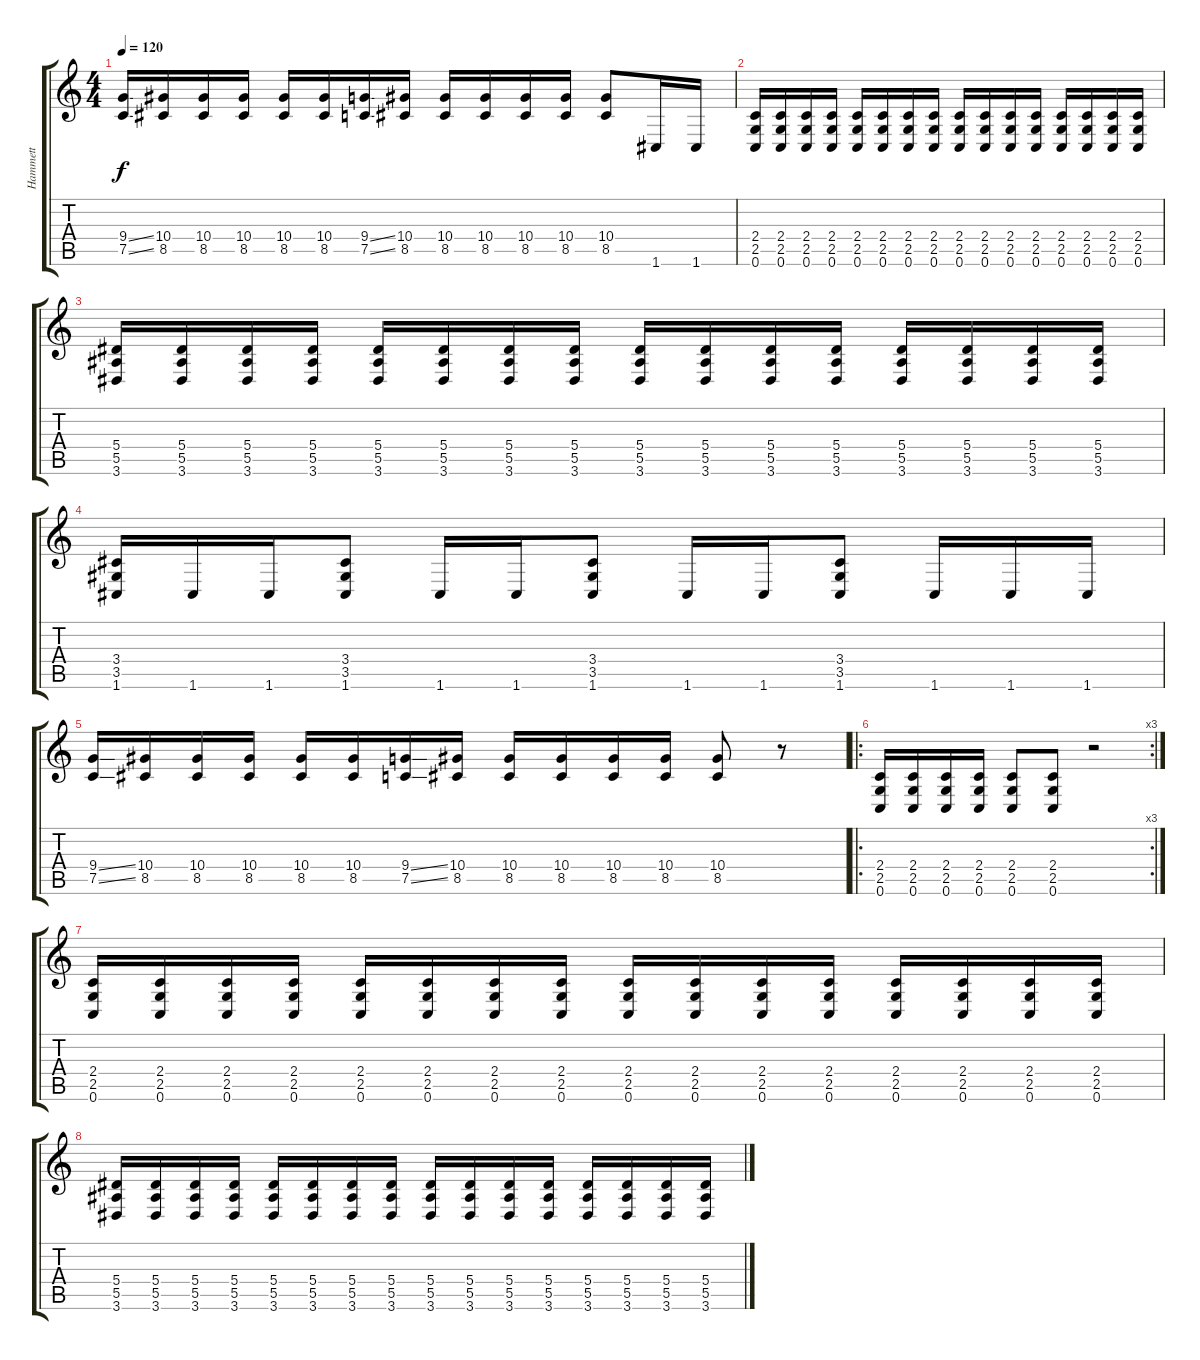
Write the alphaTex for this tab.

\track ("Hammett" "Hammett") {instrument distortionguitar}
\staff {score tabs}
\tuning (C4 G3 Eb3 Bb2 F2 C2) {hide}
\ts (4 4)
\tempo 120
\clef g2
\ks c
(9.4{ss} 7.5{ss}).16{dy f} (10.4 8.5).16 (10.4 8.5).16 (10.4 8.5).16 (10.4 8.5).16 (10.4 8.5).16 (9.4{ss} 7.5{ss}).16 (10.4 8.5).16 (10.4 8.5).16 (10.4 8.5).16 (10.4 8.5).16 (10.4 8.5).16 (10.4 8.5).8 1.6.16 1.6.16 |
(2.4 2.5 0.6).16 (2.4 2.5 0.6).16 (2.4 2.5 0.6).16 (2.4 2.5 0.6).16 (2.4 2.5 0.6).16 (2.4 2.5 0.6).16 (2.4 2.5 0.6).16 (2.4 2.5 0.6).16 (2.4 2.5 0.6).16 (2.4 2.5 0.6).16 (2.4 2.5 0.6).16 (2.4 2.5 0.6).16 (2.4 2.5 0.6).16 (2.4 2.5 0.6).16 (2.4 2.5 0.6).16 (2.4 2.5 0.6).16 |
(5.4 5.5 3.6).16 (5.4 5.5 3.6).16 (5.4 5.5 3.6).16 (5.4 5.5 3.6).16 (5.4 5.5 3.6).16 (5.4 5.5 3.6).16 (5.4 5.5 3.6).16 (5.4 5.5 3.6).16 (5.4 5.5 3.6).16 (5.4 5.5 3.6).16 (5.4 5.5 3.6).16 (5.4 5.5 3.6).16 (5.4 5.5 3.6).16 (5.4 5.5 3.6).16 (5.4 5.5 3.6).16 (5.4 5.5 3.6).16 |
(3.4 3.5 1.6).16 1.6.16 1.6.16 (3.4 3.5 1.6).8 1.6.16 1.6.16 (3.4 3.5 1.6).8 1.6.16 1.6.16 (3.4 3.5 1.6).8 1.6.16 1.6.16 1.6.16 |
(9.4{ss} 7.5{ss}).16 (10.4 8.5).16 (10.4 8.5).16 (10.4 8.5).16 (10.4 8.5).16 (10.4 8.5).16 (9.4{ss} 7.5{ss}).16 (10.4 8.5).16 (10.4 8.5).16 (10.4 8.5).16 (10.4 8.5).16 (10.4 8.5).16 (10.4 8.5).8 r.8 |
\ro
\rc 3
(2.4 2.5 0.6).16 (2.4 2.5 0.6).16 (2.4 2.5 0.6).16 (2.4 2.5 0.6).16 (2.4 2.5 0.6).8 (2.4 2.5 0.6).8 r.2 |
(2.4 2.5 0.6).16 (2.4 2.5 0.6).16 (2.4 2.5 0.6).16 (2.4 2.5 0.6).16 (2.4 2.5 0.6).16 (2.4 2.5 0.6).16 (2.4 2.5 0.6).16 (2.4 2.5 0.6).16 (2.4 2.5 0.6).16 (2.4 2.5 0.6).16 (2.4 2.5 0.6).16 (2.4 2.5 0.6).16 (2.4 2.5 0.6).16 (2.4 2.5 0.6).16 (2.4 2.5 0.6).16 (2.4 2.5 0.6).16 |
(5.4 5.5 3.6).16 (5.4 5.5 3.6).16 (5.4 5.5 3.6).16 (5.4 5.5 3.6).16 (5.4 5.5 3.6).16 (5.4 5.5 3.6).16 (5.4 5.5 3.6).16 (5.4 5.5 3.6).16 (5.4 5.5 3.6).16 (5.4 5.5 3.6).16 (5.4 5.5 3.6).16 (5.4 5.5 3.6).16 (5.4 5.5 3.6).16 (5.4 5.5 3.6).16 (5.4 5.5 3.6).16 (5.4 5.5 3.6).16
